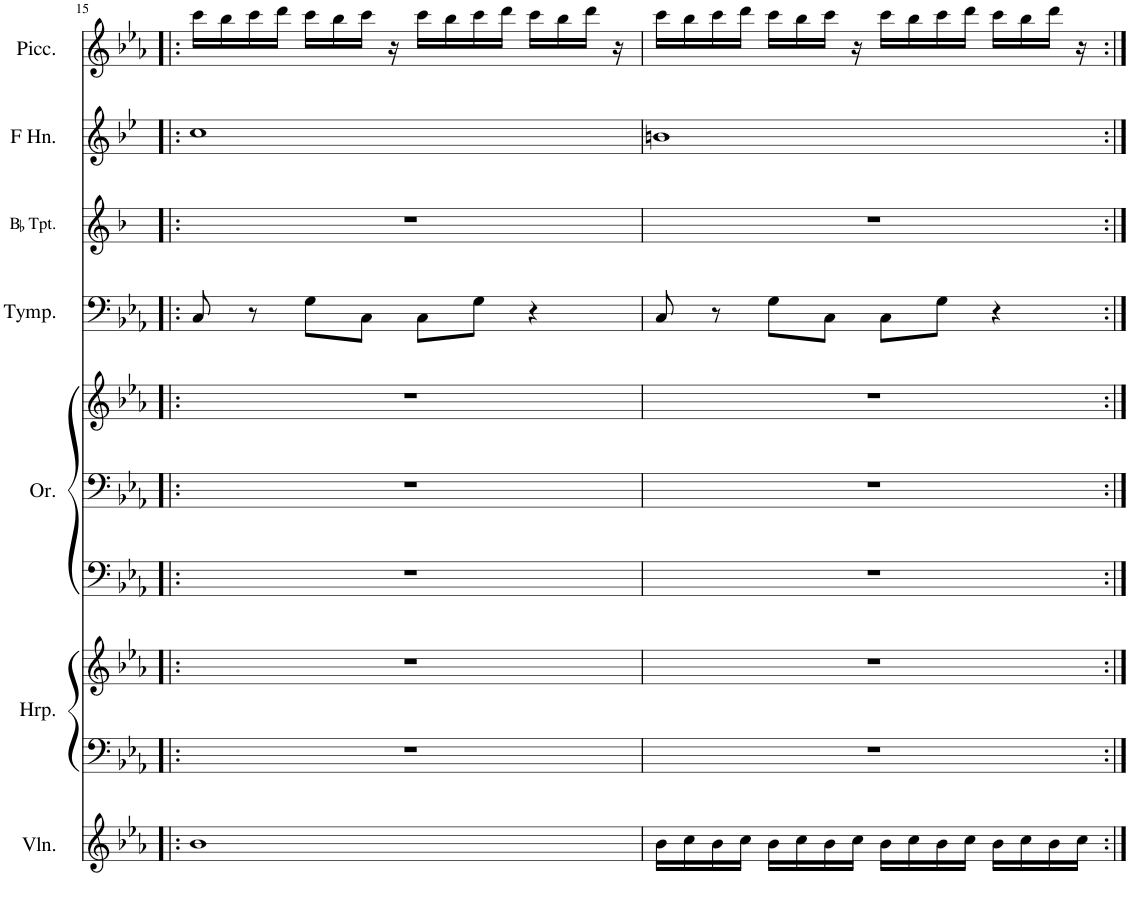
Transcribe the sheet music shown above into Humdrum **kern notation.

**kern	**kern	**kern	**kern	**kern	**kern	**kern	**kern	**kern	**kern
*part7	*part6	*part6	*part5	*part5	*part5	*part4	*part3	*part2	*part1
*staff10	*staff9	*staff8	*staff7	*staff6	*staff5	*staff4	*staff3	*staff2	*staff1
*I"Violin	*I"Harp	*	*I"Organ	*	*	*I"Tympani	*I"BaccidentalFlat Trumpet	*I"Horn	*I"Piccolo
*I'Vln.	*I'Hrp.	*	*I'Or.	*	*	*I'Tymp.	*I'BaccidentalFlat Tpt.	*	*I'Picc.
!!LO:PB:g=z
*clefG2	*clefF4	*clefG2	*clefF4	*clefF4	*clefG2	*clefF4	*clefG2	*clefG2	*clefG2
*	*	*	*	*	*	*	*Trd1c2	*Trd4c7	*Trd-7c-12
*k[b-e-a-]	*k[b-e-a-]	*k[b-e-a-]	*k[b-e-a-]	*k[b-e-a-]	*k[b-e-a-]	*k[b-e-a-]	*k[b-]	*k[b-e-]	*k[b-e-a-]
*M4/4	*M4/4	*M4/4	*M4/4	*M4/4	*M4/4	*M4/4	*M4/4	*M4/4	*M4/4
=15!|:	=15!|:	=15!|:	=15!|:	=15!|:	=15!|:	=15!|:	=15!|:	=15!|:	=15!|:
1b-	1r	1r	1r	1r	1r	8C/	1r	1cc	16ccc\LL
.	.	.	.	.	.	.	.	.	16bb-\
.	.	.	.	.	.	8r	.	.	16ccc\
.	.	.	.	.	.	.	.	.	16ddd\JJ
.	.	.	.	.	.	8G\L	.	.	16ccc\LL
.	.	.	.	.	.	.	.	.	16bb-\
.	.	.	.	.	.	8C\J	.	.	16ccc\JJ
.	.	.	.	.	.	.	.	.	16r
.	.	.	.	.	.	8C\L	.	.	16ccc\LL
.	.	.	.	.	.	.	.	.	16bb-\
.	.	.	.	.	.	8G\J	.	.	16ccc\
.	.	.	.	.	.	.	.	.	16ddd\JJ
.	.	.	.	.	.	4r	.	.	16ccc\LL
.	.	.	.	.	.	.	.	.	16bb-\
.	.	.	.	.	.	.	.	.	16ddd\JJ
.	.	.	.	.	.	.	.	.	16r
=16	=16	=16	=16	=16	=16	=16	=16	=16	=16
16b-\LL	1r	1r	1r	1r	1r	8C/	1r	1bn	16ccc\LL
16cc\	.	.	.	.	.	.	.	.	16bb-\
16b-\	.	.	.	.	.	8r	.	.	16ccc\
16cc\JJ	.	.	.	.	.	.	.	.	16ddd\JJ
16b-\LL	.	.	.	.	.	8G\L	.	.	16ccc\LL
16cc\	.	.	.	.	.	.	.	.	16bb-\
16b-\	.	.	.	.	.	8C\J	.	.	16ccc\JJ
16cc\JJ	.	.	.	.	.	.	.	.	16r
16b-\LL	.	.	.	.	.	8C\L	.	.	16ccc\LL
16cc\	.	.	.	.	.	.	.	.	16bb-\
16b-\	.	.	.	.	.	8G\J	.	.	16ccc\
16cc\JJ	.	.	.	.	.	.	.	.	16ddd\JJ
16b-\LL	.	.	.	.	.	4r	.	.	16ccc\LL
16cc\	.	.	.	.	.	.	.	.	16bb-\
16b-\	.	.	.	.	.	.	.	.	16ddd\JJ
16cc\JJ	.	.	.	.	.	.	.	.	16r
=:|!	=:|!	=:|!	=:|!	=:|!	=:|!	=:|!	=:|!	=:|!	=:|!
*-	*-	*-	*-	*-	*-	*-	*-	*-	*-
